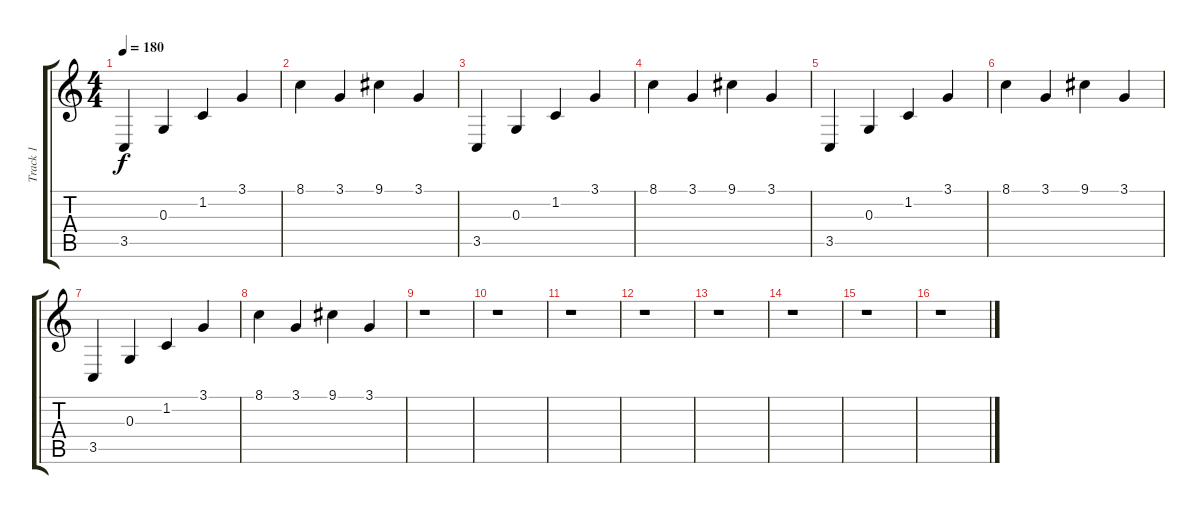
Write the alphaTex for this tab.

\track ("Track 1" "Track 1") {instrument musicbox}
\staff {score tabs}
\tuning (E4 B3 G3 D3 A2 E2) {hide}
\ts (4 4)
\tempo 180
\clef g2
\ks c
3.5.4{dy f} 0.3.4 1.2.4 3.1.4 |
8.1.4 3.1.4 9.1.4 3.1.4 |
3.5.4 0.3.4 1.2.4 3.1.4 |
8.1.4 3.1.4 9.1.4 3.1.4 |
3.5.4 0.3.4 1.2.4 3.1.4 |
8.1.4 3.1.4 9.1.4 3.1.4 |
3.5.4 0.3.4 1.2.4 3.1.4 |
8.1.4 3.1.4 9.1.4 3.1.4 |
r.1 |
r.1 |
r.1 |
r.1 |
r.1 |
r.1 |
r.1 |
r.1
